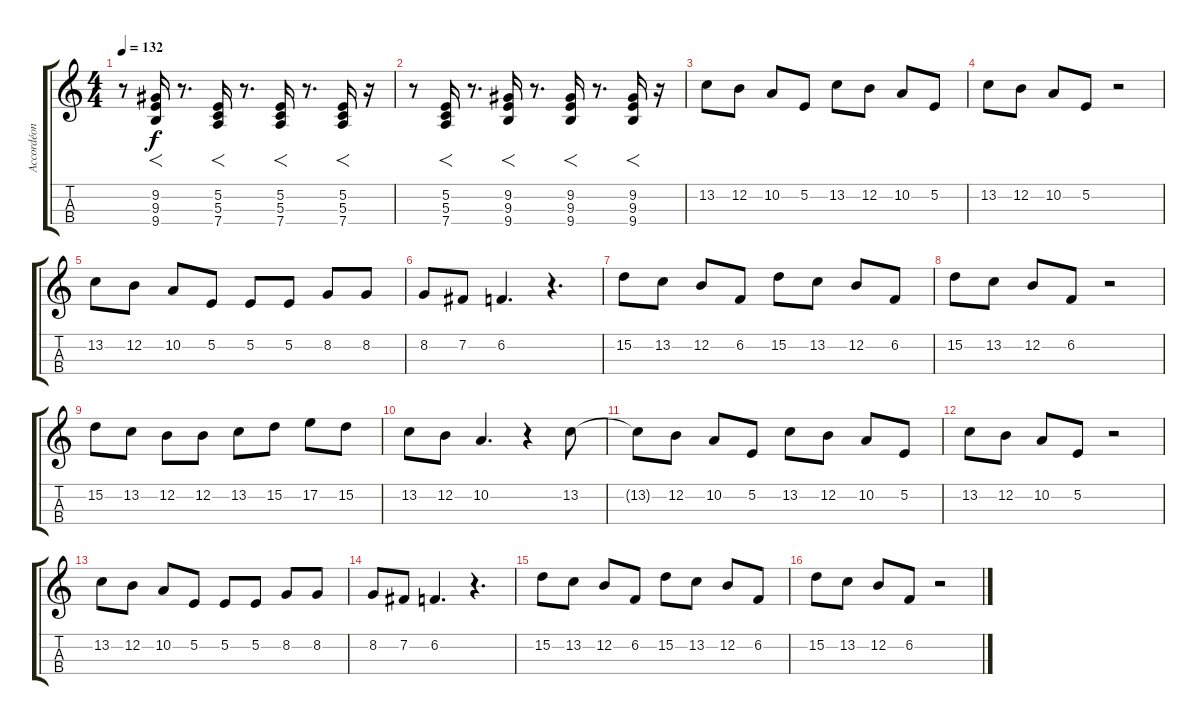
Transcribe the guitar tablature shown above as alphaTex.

\track ("Accordéon" "Accordéon") {instrument accordion}
\staff {score tabs}
\tuning (E4 B3 G3 D3) {hide}
\ts (4 4)
\tempo 132
\clef g2
\ks c
r.8{dy f} (9.2 9.3 9.4).16{f} r.8{d} (5.2 5.3 7.4).16{f} r.8{d} (5.2 5.3 7.4).16{f} r.8{d} (5.2 5.3 7.4).16{f} r.16 |
r.8 (5.2 5.3 7.4).16{f} r.8{d} (9.2 9.3 9.4).16{f} r.8{d} (9.2 9.3 9.4).16{f} r.8{d} (9.2 9.3 9.4).16{f} r.16 |
13.2.8 12.2.8 10.2.8 5.2.8 13.2.8 12.2.8 10.2.8 5.2.8 |
13.2.8 12.2.8 10.2.8 5.2.8 r.2 |
13.2.8 12.2.8 10.2.8 5.2.8 5.2.8 5.2.8 8.2.8 8.2.8 |
8.2.8 7.2.8 6.2.4{d} r.4{d} |
15.2.8 13.2.8 12.2.8 6.2.8 15.2.8 13.2.8 12.2.8 6.2.8 |
15.2.8 13.2.8 12.2.8 6.2.8 r.2 |
15.2.8 13.2.8 12.2.8 12.2.8 13.2.8 15.2.8 17.2.8 15.2.8 |
13.2.8 12.2.8 10.2.4{d} r.4 13.2.8 |
13.2{t}.8 12.2.8 10.2.8 5.2.8 13.2.8 12.2.8 10.2.8 5.2.8 |
13.2.8 12.2.8 10.2.8 5.2.8 r.2 |
13.2.8 12.2.8 10.2.8 5.2.8 5.2.8 5.2.8 8.2.8 8.2.8 |
8.2.8 7.2.8 6.2.4{d} r.4{d} |
15.2.8 13.2.8 12.2.8 6.2.8 15.2.8 13.2.8 12.2.8 6.2.8 |
15.2.8 13.2.8 12.2.8 6.2.8 r.2
